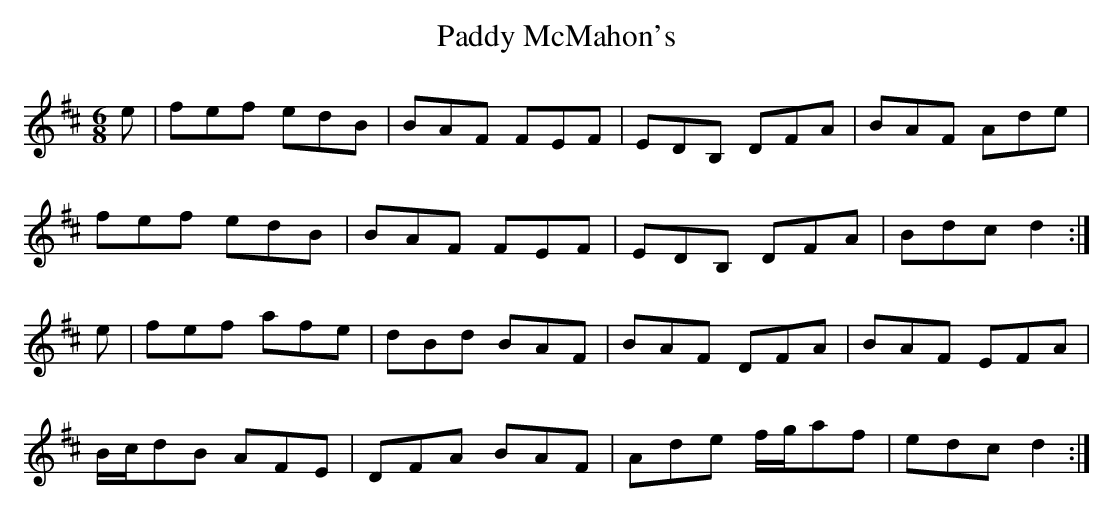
X:1
T: Paddy McMahon's
L: 1/8
M: 6/8
K: D
e|fef edB|BAF FEF|EDB, DFA|BAF Ade|
fef edB|BAF FEF|EDB, DFA|Bdc d2 :|
e|fef afe|dBd BAF|BAF DFA|BAF EFA|
B/c/dB AFE|DFA BAF|Ade f/g/af|edc d2 :|
